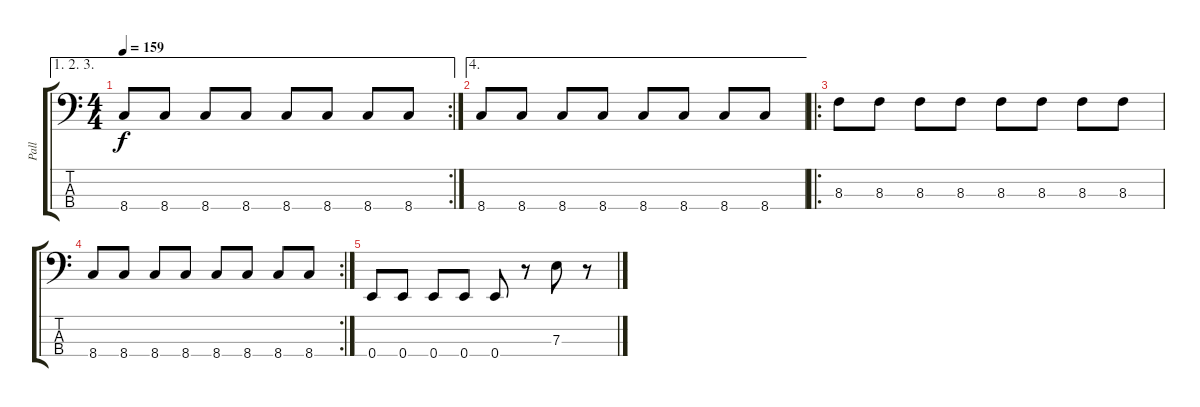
\track ("Pall" "Pall") {instrument electricbasspick}
\staff {score tabs}
\tuning (G2 D2 A1 E1) {hide}
\ae (1 2 3)
\rc 2
\ts (4 4)
\tempo 159
\clef f4
\ks c
8.4.8{dy f} 8.4.8 8.4.8 8.4.8 8.4.8 8.4.8 8.4.8 8.4.8 |
\ae 4
8.4.8 8.4.8 8.4.8 8.4.8 8.4.8 8.4.8 8.4.8 8.4.8 |
\ro
8.3.8 8.3.8 8.3.8 8.3.8 8.3.8 8.3.8 8.3.8 8.3.8 |
\rc 2
8.4.8 8.4.8 8.4.8 8.4.8 8.4.8 8.4.8 8.4.8 8.4.8 |
0.4.8 0.4.8 0.4.8 0.4.8 0.4.8 r.8 7.3.8 r.8
